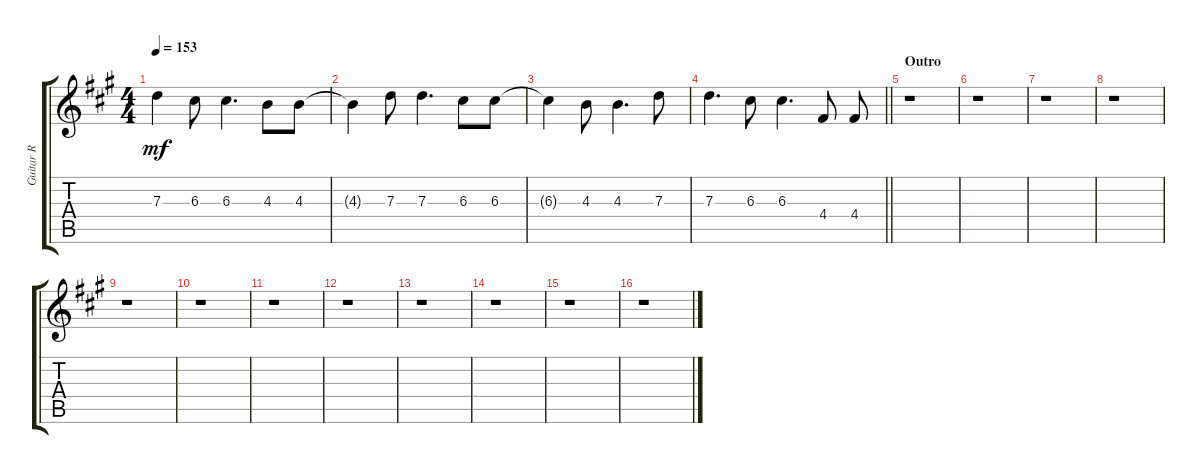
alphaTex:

\track ("Guitar R" "Guitar R") {instrument distortionguitar}
\staff {score tabs}
\tuning (E4 B3 G3 D3 A2 D2) {hide}
\ts (4 4)
\tempo 153
\clef g2
\ks a
7.3{t}.4{dy mf} 6.3.8 6.3.4{d} 4.3.8 4.3.8 |
4.3{t}.4 7.3.8 7.3.4{d} 6.3.8 6.3.8 |
6.3{t}.4 4.3.8 4.3.4{d} 7.3.8 |
\barLineRight lightlight
7.3.4{d} 6.3.8 6.3.4{d} 4.4.8 4.4.8 |
\section ("" "Outro")
r.1 |
r.1 |
r.1 |
r.1 |
r.1 |
r.1 |
r.1 |
r.1 |
r.1 |
r.1 |
r.1 |
r.1
